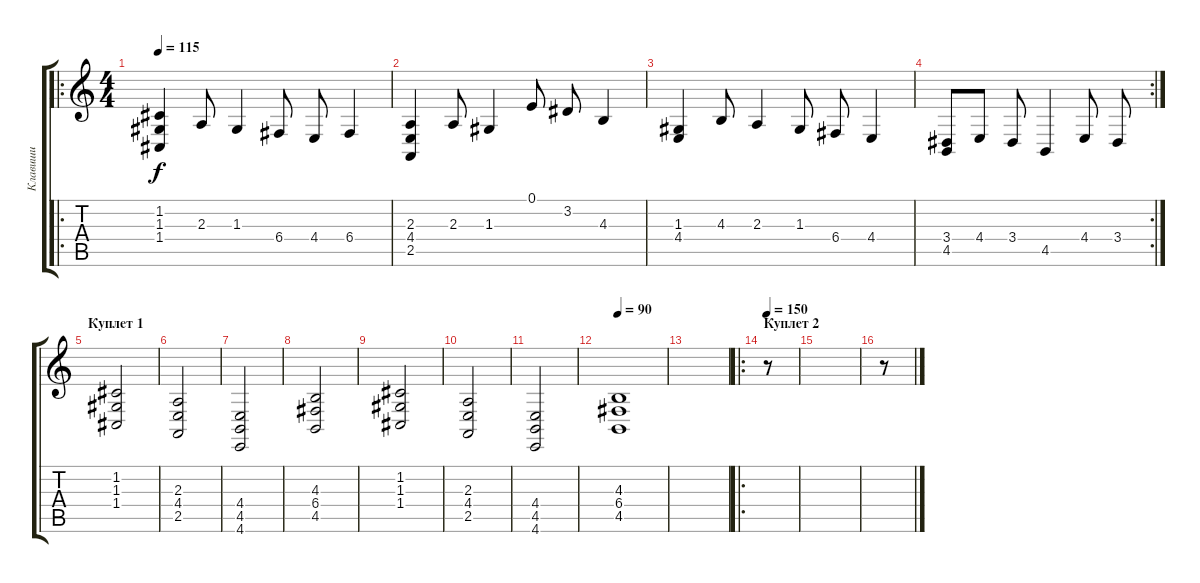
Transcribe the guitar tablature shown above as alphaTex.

\track ("Клавиши" "Клавиши") {instrument violin}
\staff {score tabs}
\tuning (E4 C4 G3 C3 G2 C2) {hide}
\ro
\ts (4 4)
\tempo 115
\clef g2
\ks c
(1.2 1.3 1.4).4{dy f instrument cello} 2.3.8 1.3.4 6.4.8 4.4.8 6.4.4 |
(2.3 4.4 2.5).4 2.3.8 1.3.4 0.1.8 3.2.8 4.3.4 |
(1.3 4.4).4 4.3.8 2.3.4 1.3.8 6.4.8 4.4.4 |
\rc 2
(3.4 4.5).8 4.4.8 3.4.8 4.5.4 4.4.8 3.4.8 |
\section ("" "Куплет 1")
(1.2 1.3 1.4).2{instrument cello} |
(2.3 4.4 2.5).2 |
(4.4 4.5 4.6).2 |
(4.3 6.4 4.5).2 |
(1.2 1.3 1.4).2 |
(2.3 4.4 2.5).2 |
(4.4 4.5 4.6).2 |
\tempo 90
(4.3 6.4 4.5).1 |
|
\ro
\section ("" "Куплет 2")
\tempo 150
r.8 |
|
r.8
